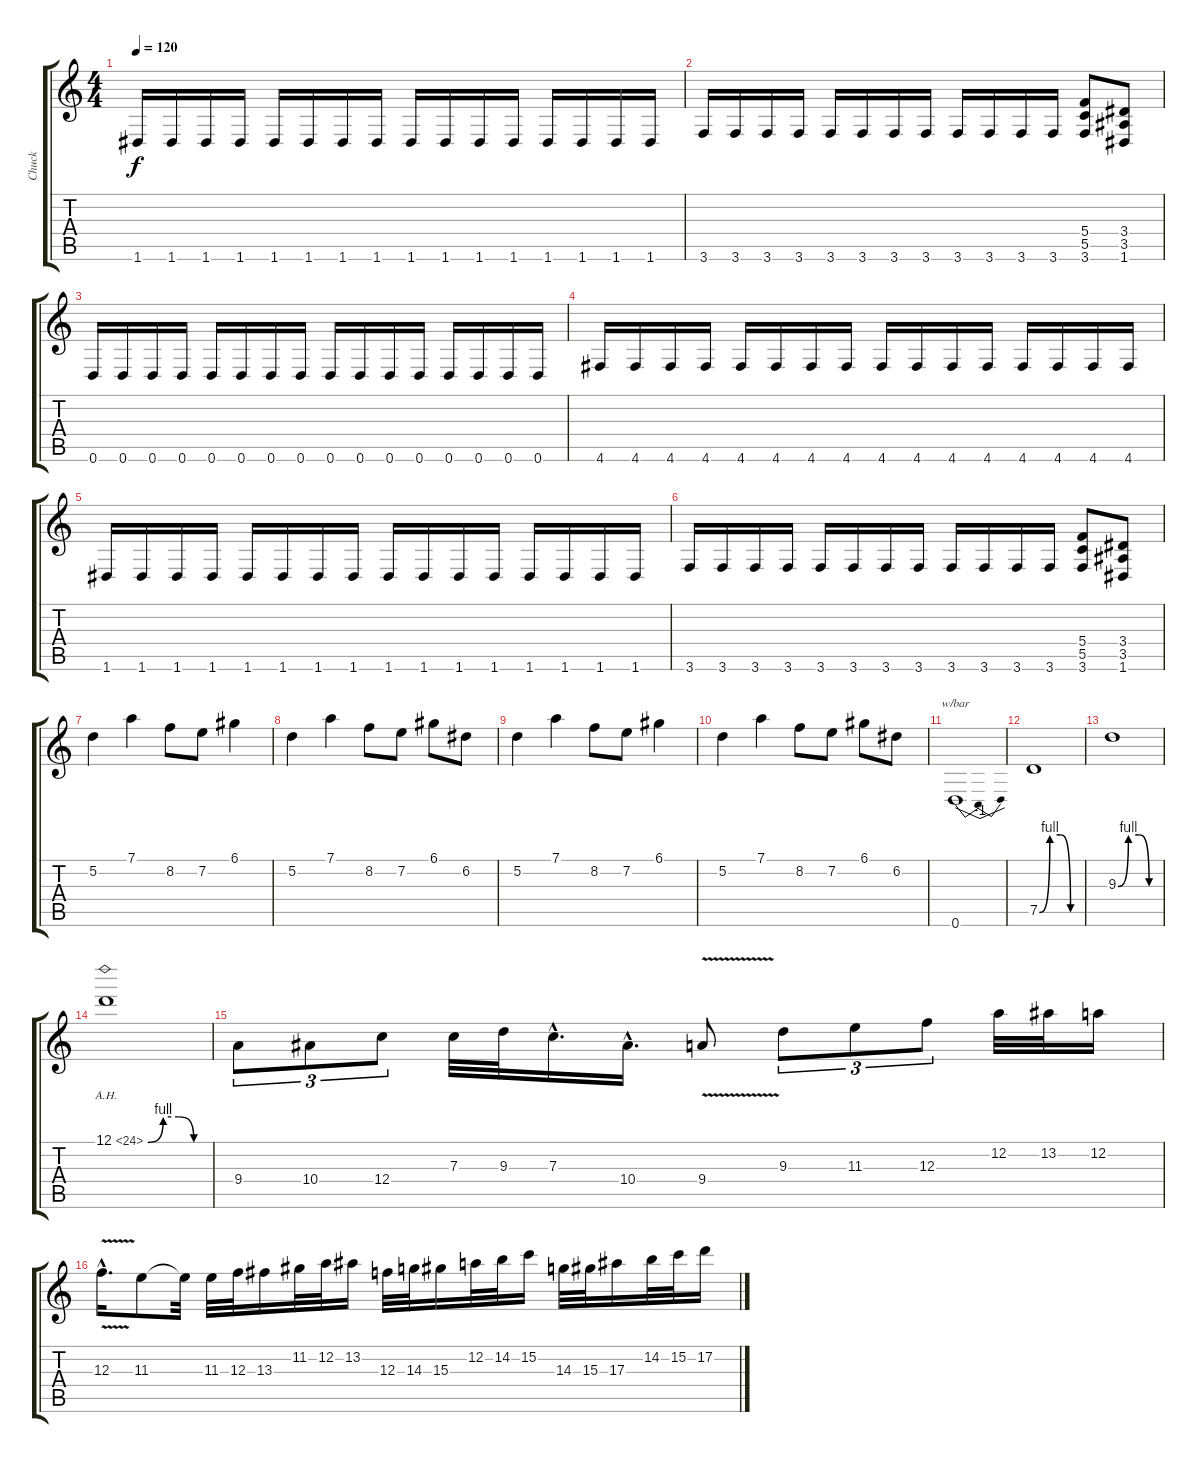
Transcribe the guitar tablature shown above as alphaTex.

\track ("Chuck" "Chuck") {instrument distortionguitar}
\staff {score tabs}
\tuning (D4 A3 F3 C3 G2 D2) {hide}
\ts (4 4)
\tempo 120
\clef g2
\ks c
1.6.16{dy f} 1.6.16 1.6.16 1.6.16 1.6.16 1.6.16 1.6.16 1.6.16 1.6.16 1.6.16 1.6.16 1.6.16 1.6.16 1.6.16 1.6.16 1.6.16 |
3.6.16 3.6.16 3.6.16 3.6.16 3.6.16 3.6.16 3.6.16 3.6.16 3.6.16 3.6.16 3.6.16 3.6.16 (5.4 5.5 3.6).8 (3.4 3.5 1.6).8 |
0.6.16 0.6.16 0.6.16 0.6.16 0.6.16 0.6.16 0.6.16 0.6.16 0.6.16 0.6.16 0.6.16 0.6.16 0.6.16 0.6.16 0.6.16 0.6.16 |
4.6.16 4.6.16 4.6.16 4.6.16 4.6.16 4.6.16 4.6.16 4.6.16 4.6.16 4.6.16 4.6.16 4.6.16 4.6.16 4.6.16 4.6.16 4.6.16 |
1.6.16 1.6.16 1.6.16 1.6.16 1.6.16 1.6.16 1.6.16 1.6.16 1.6.16 1.6.16 1.6.16 1.6.16 1.6.16 1.6.16 1.6.16 1.6.16 |
3.6.16 3.6.16 3.6.16 3.6.16 3.6.16 3.6.16 3.6.16 3.6.16 3.6.16 3.6.16 3.6.16 3.6.16 (5.4 5.5 3.6).8 (3.4 3.5 1.6).8 |
5.2.4 7.1.4 8.2.8 7.2.8 6.1.4 |
5.2.4 7.1.4 8.2.8 7.2.8 6.1.8 6.2.8 |
5.2.4 7.1.4 8.2.8 7.2.8 6.1.4 |
5.2.4 7.1.4 8.2.8 7.2.8 6.1.8 6.2.8 |
0.6.1{tbe (dip default 0 0 30 -4 60 0)} |
7.5{be (custom 0 0 15 4 30 4 45 0 60 0)}.1 |
9.3{be (custom 0 0 15 4 30 4 45 0 60 0)}.1 |
12.1{be (custom 0 0 15 4 30 4 45 0 60 0) ah 12}.1 |
9.4.8{tu (3 2)} 10.4.8{tu (3 2)} 12.4.8{tu (3 2)} 7.3.32 9.3.32 7.3{hac}.16{d} 10.4{hac}.16{d} 9.4{v}.8 9.3.8{tu (3 2)} 11.3.8{tu (3 2)} 12.3.8{tu (3 2)} 12.2.32 13.2.32 12.2.16 |
12.3{v hac}.16{d} 11.3.8 11.3{t}.32 11.3.32 12.3.32 13.3.16 11.2.32 12.2.32 13.2.16 12.3.32 14.3.32 15.3.16 12.2.32 14.2.32 15.2.16 14.3.32 15.3.32 17.3.16 14.2.32 15.2.32 17.2.16
